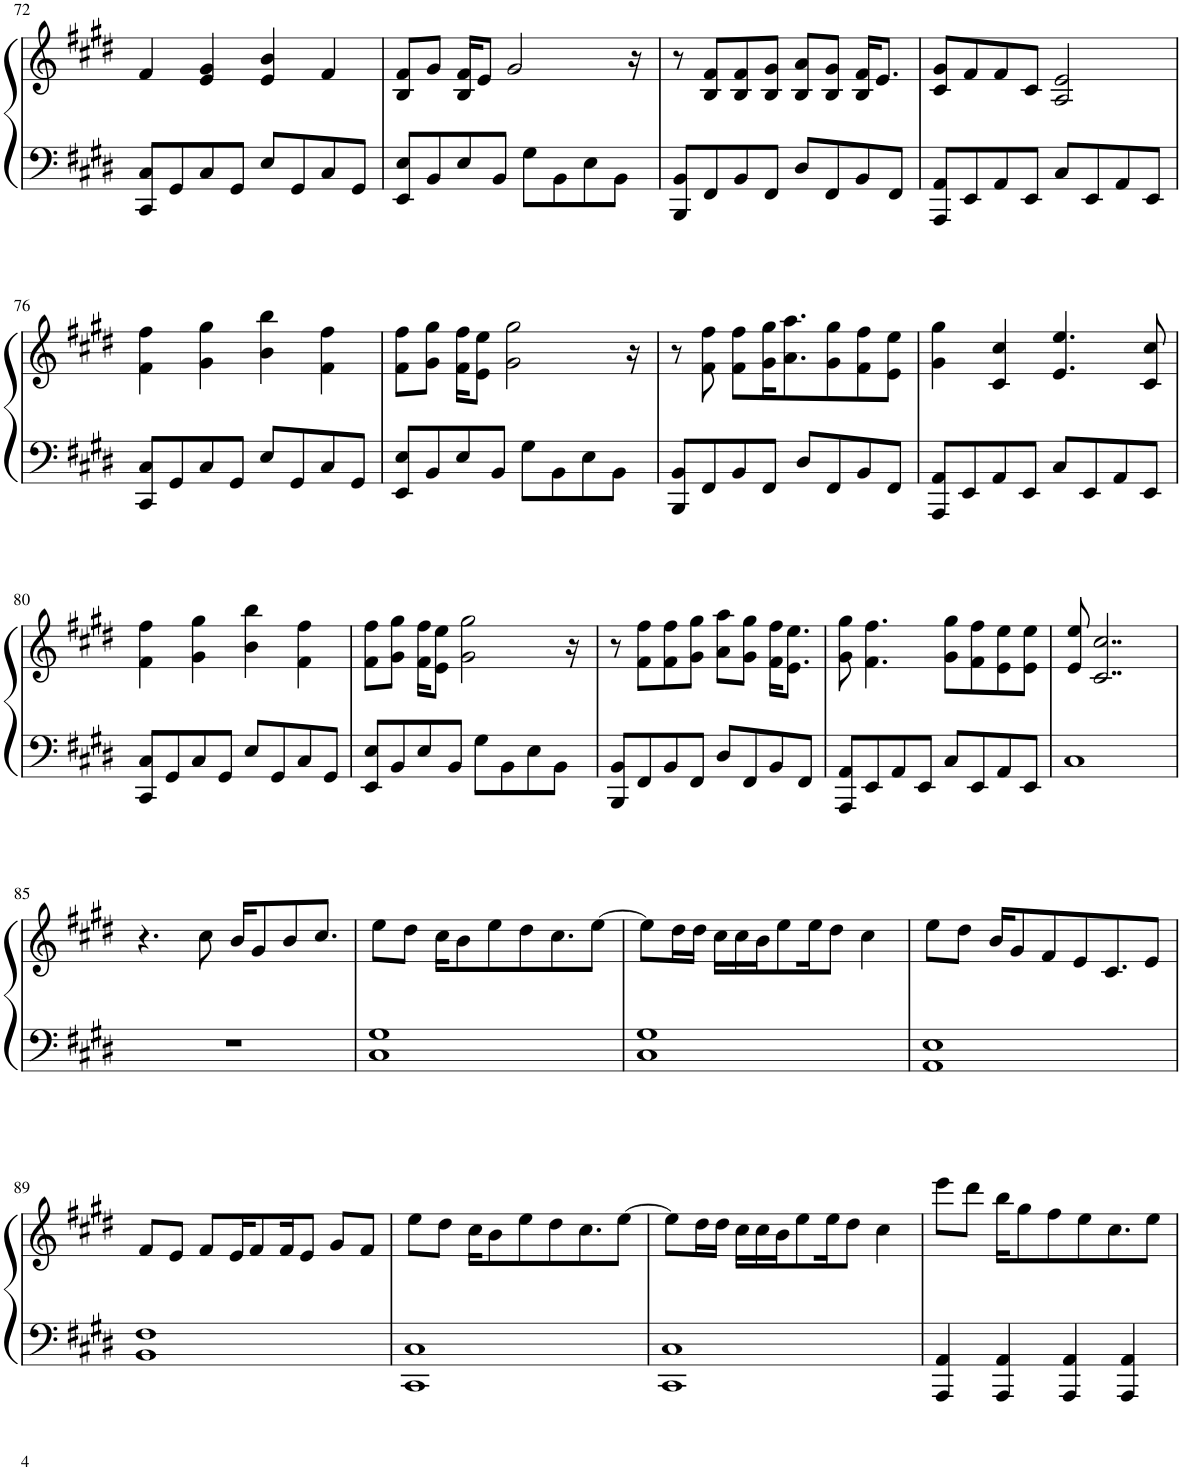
**kern	**kern
*part1	*part1
*staff2	*staff1
*I"Piano	*
*I'Pno.	*
!!LO:PB:g=z
*clefF4	*clefG2
*k[f#c#g#d#]	*k[f#c#g#d#]
*M4/4	*M4/4
=72	=72
8CC#/ 8C#/L	4f#/
8GG#/	.
8C#/	4e/ 4g#/
8GG#/J	.
8E/L	4e/ 4b/
8GG#/	.
8C#/	4f#/
8GG#/J	.
=73	=73
8EE/ 8E/L	8B/ 8f#/L
8BB/	8g#/J
8E/	16B/ 16f#/KL
.	8e/J
8BB/J	.
.	2g#/
8G#\L	.
8BB\	.
8E\	.
8BB\J	.
.	16r
=74	=74
8BBB/ 8BB/L	8r
8FF#/	8B/ 8f#/L
8BB/	8B/ 8f#/
8FF#/J	8B/ 8g#/J
8D#/L	8B/ 8a/L
8FF#/	8B/ 8g#/J
8BB/	16B/ 16f#/KL
.	8.e/J
8FF#/J	.
=75	=75
8AAA/ 8AA/L	8c#/ 8g#/L
8EE/	8f#/
8AA/	8f#/
8EE/J	8c#/J
8C#/L	2A/ 2e/
8EE/	.
8AA/	.
8EE/J	.
!!LO:LB:g=z
=76	=76
8CC#/ 8C#/L	4f#\ 4ff#\
8GG#/	.
8C#/	4g#\ 4gg#\
8GG#/J	.
8E/L	4b\ 4bb\
8GG#/	.
8C#/	4f#\ 4ff#\
8GG#/J	.
=77	=77
8EE/ 8E/L	8f#\ 8ff#\L
8BB/	8g#\ 8gg#\J
8E/	16f#\ 16ff#\KL
.	8e\ 8ee\J
8BB/J	.
.	2g#\ 2gg#\
8G#\L	.
8BB\	.
8E\	.
8BB\J	.
.	16r
=78	=78
8BBB/ 8BB/L	8r
8FF#/	8f#\ 8ff#\
8BB/	8f#\ 8ff#\L
8FF#/J	16g#\ 16gg#\K
.	8.a\ 8.aa\
8D#/L	.
8FF#/	8g#\ 8gg#\
8BB/	8f#\ 8ff#\
8FF#/J	8e\ 8ee\J
=79	=79
8AAA/ 8AA/L	4g#\ 4gg#\
8EE/	.
8AA/	4c#/ 4cc#/
8EE/J	.
8C#/L	4.e/ 4.ee/
8EE/	.
8AA/	.
8EE/J	8c#/ 8cc#/
!!LO:LB:g=z
=80	=80
8CC#/ 8C#/L	4f#\ 4ff#\
8GG#/	.
8C#/	4g#\ 4gg#\
8GG#/J	.
8E/L	4b\ 4bb\
8GG#/	.
8C#/	4f#\ 4ff#\
8GG#/J	.
=81	=81
8EE/ 8E/L	8f#\ 8ff#\L
8BB/	8g#\ 8gg#\J
8E/	16f#\ 16ff#\KL
.	8e\ 8ee\J
8BB/J	.
.	2g#\ 2gg#\
8G#\L	.
8BB\	.
8E\	.
8BB\J	.
.	16r
=82	=82
8BBB/ 8BB/L	8r
8FF#/	8f#\ 8ff#\L
8BB/	8f#\ 8ff#\
8FF#/J	8g#\ 8gg#\J
8D#/L	8a\ 8aa\L
8FF#/	8g#\ 8gg#\J
8BB/	16f#\ 16ff#\KL
.	8.e\ 8.ee\J
8FF#/J	.
=83	=83
8AAA/ 8AA/L	8g#\ 8gg#\
8EE/	4.f#\ 4.ff#\
8AA/	.
8EE/J	.
8C#/L	8g#\ 8gg#\L
8EE/	8f#\ 8ff#\
8AA/	8e\ 8ee\
8EE/J	8e\ 8ee\J
=84	=84
1C#	8e/ 8ee/
.	2..c#/ 2..cc#/
!!LO:LB:g=z
=85	=85
1r	4.r
.	8cc#\
.	16b/KL
.	8g#/
.	8b/
.	8.cc#/J
=86	=86
1C# 1G#	8ee\L
.	8dd#\J
.	16cc#\KL
.	8b\
.	8ee\
.	8dd#\
.	8.cc#\
.	[8ee\J
=87	=87
1C# 1G#	8ee\L]
.	16dd#\L
.	16dd#\JJ
.	16cc#\LL
.	16cc#\
.	16b\J
.	8ee\
.	16ee\K
.	8dd#\J
.	4cc#\
=88	=88
1AA 1E	8ee\L
.	8dd#\J
.	16b/KL
.	8g#/
.	8f#/
.	8e/
.	8.c#/
.	8e/J
!!LO:LB:g=z
=89	=89
1BB 1F#	8f#/L
.	8e/J
.	8f#/L
.	16e/K
.	8f#/
.	16f#/K
.	8e/J
.	8g#/L
.	8f#/J
=90	=90
1CC# 1C#	8ee\L
.	8dd#\J
.	16cc#\KL
.	8b\
.	8ee\
.	8dd#\
.	8.cc#\
.	[8ee\J
=91	=91
1CC# 1C#	8ee\L]
.	16dd#\L
.	16dd#\JJ
.	16cc#\LL
.	16cc#\
.	16b\J
.	8ee\
.	16ee\K
.	8dd#\J
.	4cc#\
=92	=92
4AAA/ 4AA/	8eee\L
.	8ddd#\J
4AAA/ 4AA/	16bb\KL
.	8gg#\
.	8ff#\
4AAA/ 4AA/	.
.	8ee\
.	8.cc#\
4AAA/ 4AA/	.
.	8ee\J
=	=
*-	*-
